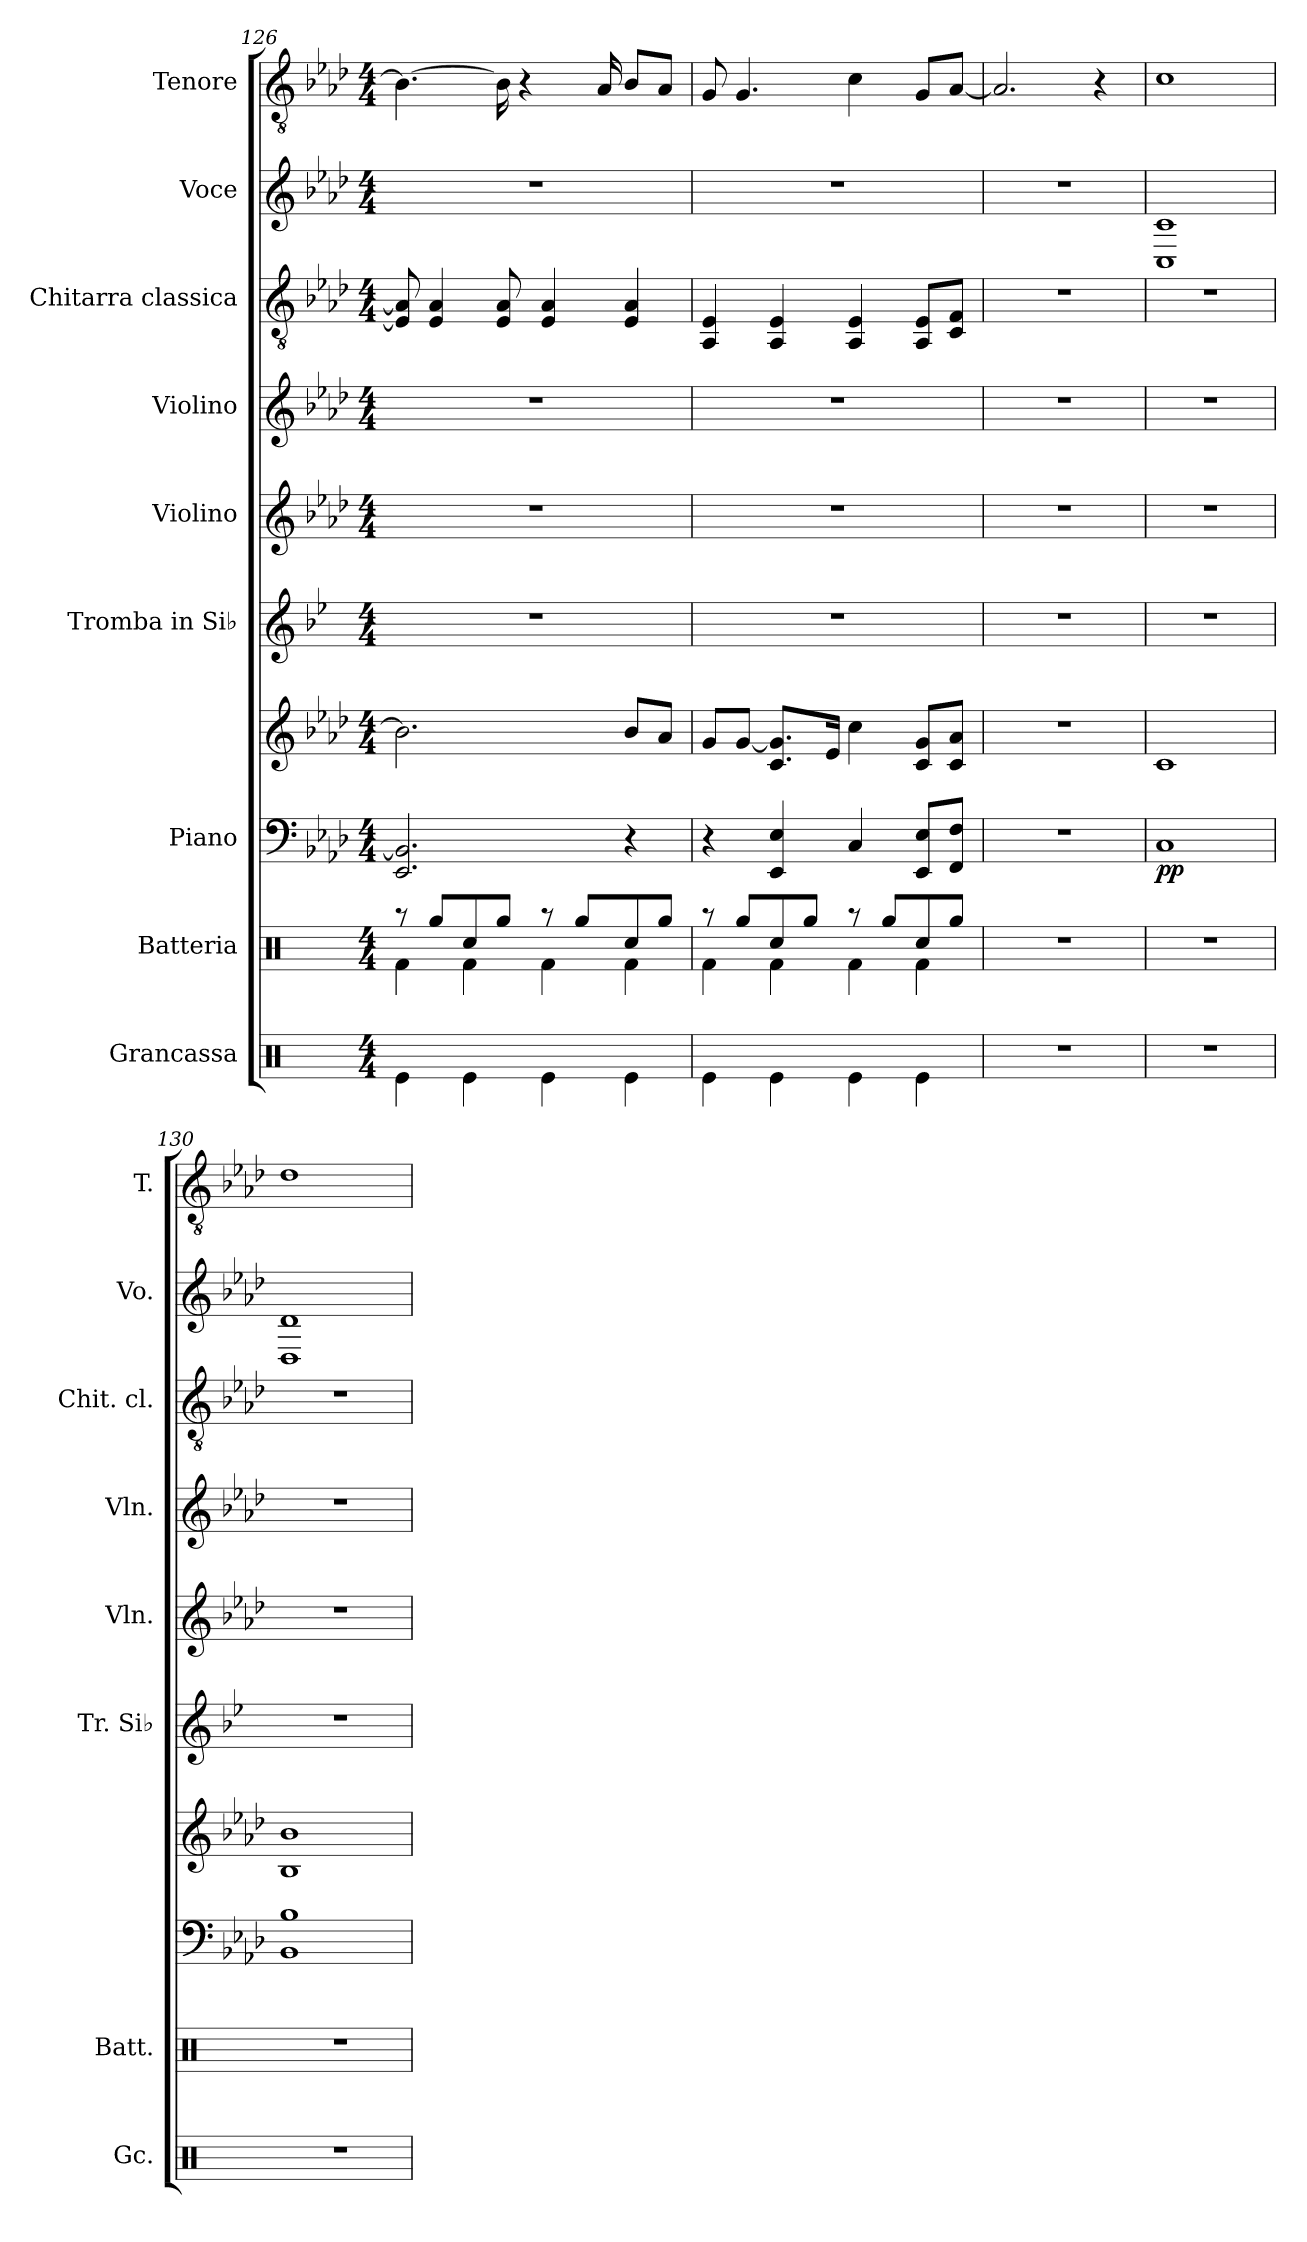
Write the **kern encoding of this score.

**kern	**kern	**kern	**kern	**dynam	**kern	**kern	**kern	**kern	**kern	**kern
*part9	*part8	*part7	*part7	*part7	*part6	*part5	*part4	*part3	*part2	*part1
*staff10	*staff9	*staff8	*staff7	*staff7/8	*staff6	*staff5	*staff4	*staff3	*staff2	*staff1
*I"Grancassa	*I"Batteria	*I"Piano	*	*	*I"Tromba in Si♭	*I"Violino	*I"Violino	*I"Chitarra classica	*I"Voce	*I"Tenore
*I'Gc.	*I'Batt.	*	*	*	*I'Tr. Si♭	*I'Vln.	*I'Vln.	*I'Chit. cl.	*I'Vo.	*I'T.
*clefX	*clefX	*clefF4	*clefG2	*	*clefG2	*clefG2	*clefG2	*clefGv2	*clefG2	*clefGv2
*	*	*	*	*	*ITrd1c2	*	*	*	*	*
*k[]	*k[]	*k[b-e-a-d-]	*k[b-e-a-d-]	*	*k[b-e-a-d-]	*k[b-e-a-d-]	*k[b-e-a-d-]	*k[b-e-a-d-]	*k[b-e-a-d-]	*k[b-e-a-d-]
*M4/4	*M4/4	*M4/4	*M4/4	*	*M4/4	*M4/4	*M4/4	*M4/4	*M4/4	*M4/4
=126	=126	=126	=126	=126	=126	=126	=126	=126	=126	=126
*	*^	*	*	*	*	*	*	*	*	*
4Re\	8r	4Rf\	2.EE-/ 2.BB-/]	2.b-\]	.	1r	1r	1r	8E-/] 8A-/]	1r	4.B-\_
.	8Rgg/L	.	.	.	.	.	.	.	4E-/ 4A-/	.	.
4Re\	8Rcc/	4Rf\	.	.	.	.	.	.	.	.	.
.	8Rgg/J	.	.	.	.	.	.	.	8E-/ 8A-/	.	16B-\]
.	.	.	.	.	.	.	.	.	.	.	4r
4Re\	8r	4Rf\	.	.	.	.	.	.	4E-/ 4A-/	.	.
.	8Rgg/L	.	.	.	.	.	.	.	.	.	.
.	.	.	.	.	.	.	.	.	.	.	16A-/
4Re\	8Rcc/	4Rf\	4r	8b-/L	.	.	.	.	4E-/ 4A-/	.	8B-/L
.	8Rgg/J	.	.	8a-/J	.	.	.	.	.	.	8A-/J
!!LO:PB:g=z
=127	=127	=127	=127	=127	=127	=127	=127	=127	=127	=127	=127
4Re\	8r	4Rf\	4r	8g/L	.	1r	1r	1r	4AA-/ 4E-/	1r	8G/
.	8Rgg/L	.	.	[8g/J	.	.	.	.	.	.	4.G/
4Re\	8Rcc/	4Rf\	4EE-/ 4E-/	8.c/ 8.g/]L	.	.	.	.	4AA-/ 4E-/	.	.
.	8Rgg/J	.	.	.	.	.	.	.	.	.	.
.	.	.	.	16e-/Jk	.	.	.	.	.	.	.
4Re\	8r	4Rf\	4C/	4cc\	.	.	.	.	4AA-/ 4E-/	.	4c\
.	8Rgg/L	.	.	.	.	.	.	.	.	.	.
4Re\	8Rcc/	4Rf\	8EE-/ 8E-/L	8c/ 8g/L	.	.	.	.	8AA-/ 8E-/L	.	8G/L
.	8Rgg/J	.	8FF/ 8F/J	8c/ 8a-/J	.	.	.	.	8C/ 8F/J	.	[8A-/J
*	*v	*v	*	*	*	*	*	*	*	*	*
=128	=128	=128	=128	=128	=128	=128	=128	=128	=128	=128
1r	1r	1r	1r	.	1r	1r	1r	1r	1r	2.A-/]
.	.	.	.	.	.	.	.	.	.	4r
=129	=129	=129	=129	=129	=129	=129	=129	=129	=129	=129
!	!	!	!	!LO:DY:b=2	!	!	!	!	!	!
1r	1r	1C	1c	pp	1r	1r	1r	1r	1C 1c	1c
=130	=130	=130	=130	=130	=130	=130	=130	=130	=130	=130
1r	1r	1BB- 1B-	1B- 1b-	.	1r	1r	1r	1r	1D- 1d-	1d-
=	=	=	=	=	=	=	=	=	=	=
*-	*-	*-	*-	*-	*-	*-	*-	*-	*-	*-
